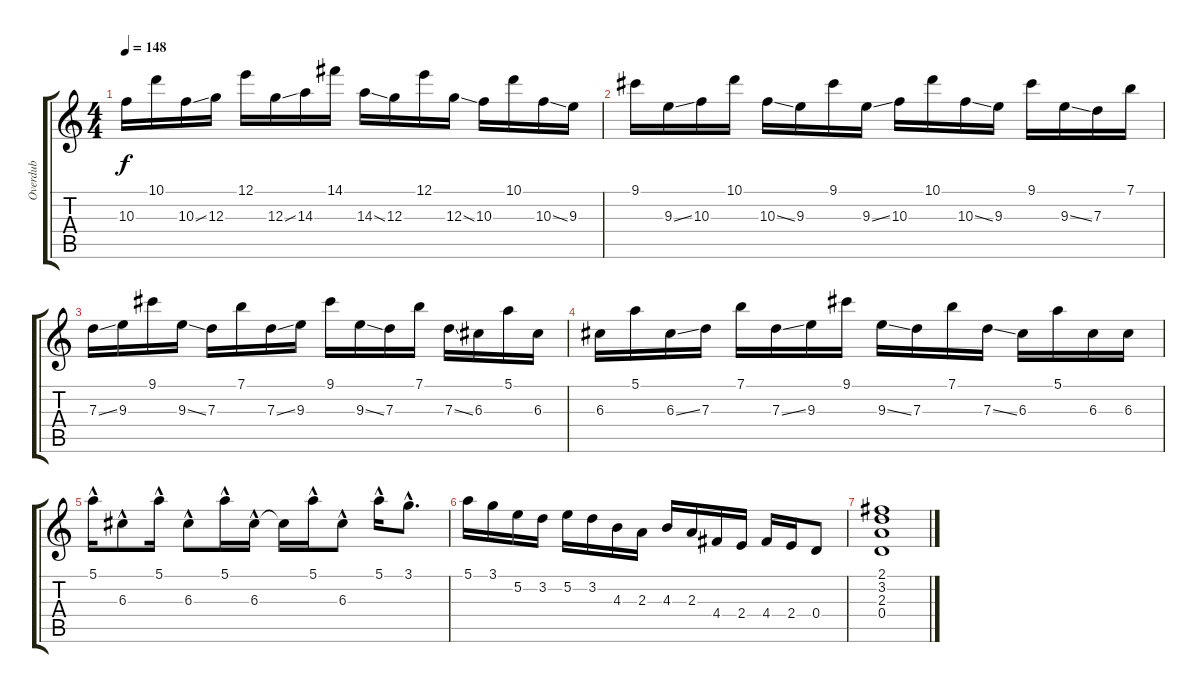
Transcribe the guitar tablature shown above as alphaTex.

\track ("Overdub" "Overdub") {instrument fretlessbass}
\staff {score tabs}
\tuning (E4 B3 G3 D3 A2 E2) {hide}
\ts (4 4)
\tempo 148
\clef g2
\ks c
10.3.16{dy f} 10.1.16 10.3{ss}.16 12.3.16 12.1.16 12.3{ss}.16 14.3.16 14.1.16 14.3{ss}.16 12.3.16 12.1.16 12.3{ss}.16 10.3.16 10.1.16 10.3{ss}.16 9.3.16 |
9.1.16 9.3{ss}.16 10.3.16 10.1.16 10.3{ss}.16 9.3.16 9.1.16 9.3{ss}.16 10.3.16 10.1.16 10.3{ss}.16 9.3.16 9.1.16 9.3{ss}.16 7.3.16 7.1.16 |
7.3{ss}.16 9.3.16 9.1.16 9.3{ss}.16 7.3.16 7.1.16 7.3{ss}.16 9.3.16 9.1.16 9.3{ss}.16 7.3.16 7.1.16 7.3{ss}.16 6.3.16 5.1.16 6.3.16 |
6.3.16 5.1.16 6.3{ss}.16 7.3.16 7.1.16 7.3{ss}.16 9.3.16 9.1.16 9.3{ss}.16 7.3.16 7.1.16 7.3{ss}.16 6.3.16 5.1.16 6.3.16 6.3.16 |
5.1{hac}.16 6.3{hac}.8 5.1{hac}.16 6.3{hac}.8 5.1{hac}.16 6.3{hac}.16 6.3{t}.16 5.1{hac}.16 6.3{hac}.8 5.1{hac}.16 3.1{hac}.8{d} |
5.1.16 3.1.16 5.2.16 3.2.16 5.2.16 3.2.16 4.3.16 2.3.16 4.3.16 2.3.16 4.4.16 2.4.16 4.4.16 2.4.16 0.4.8 |
(2.1 3.2 2.3 0.4).1
